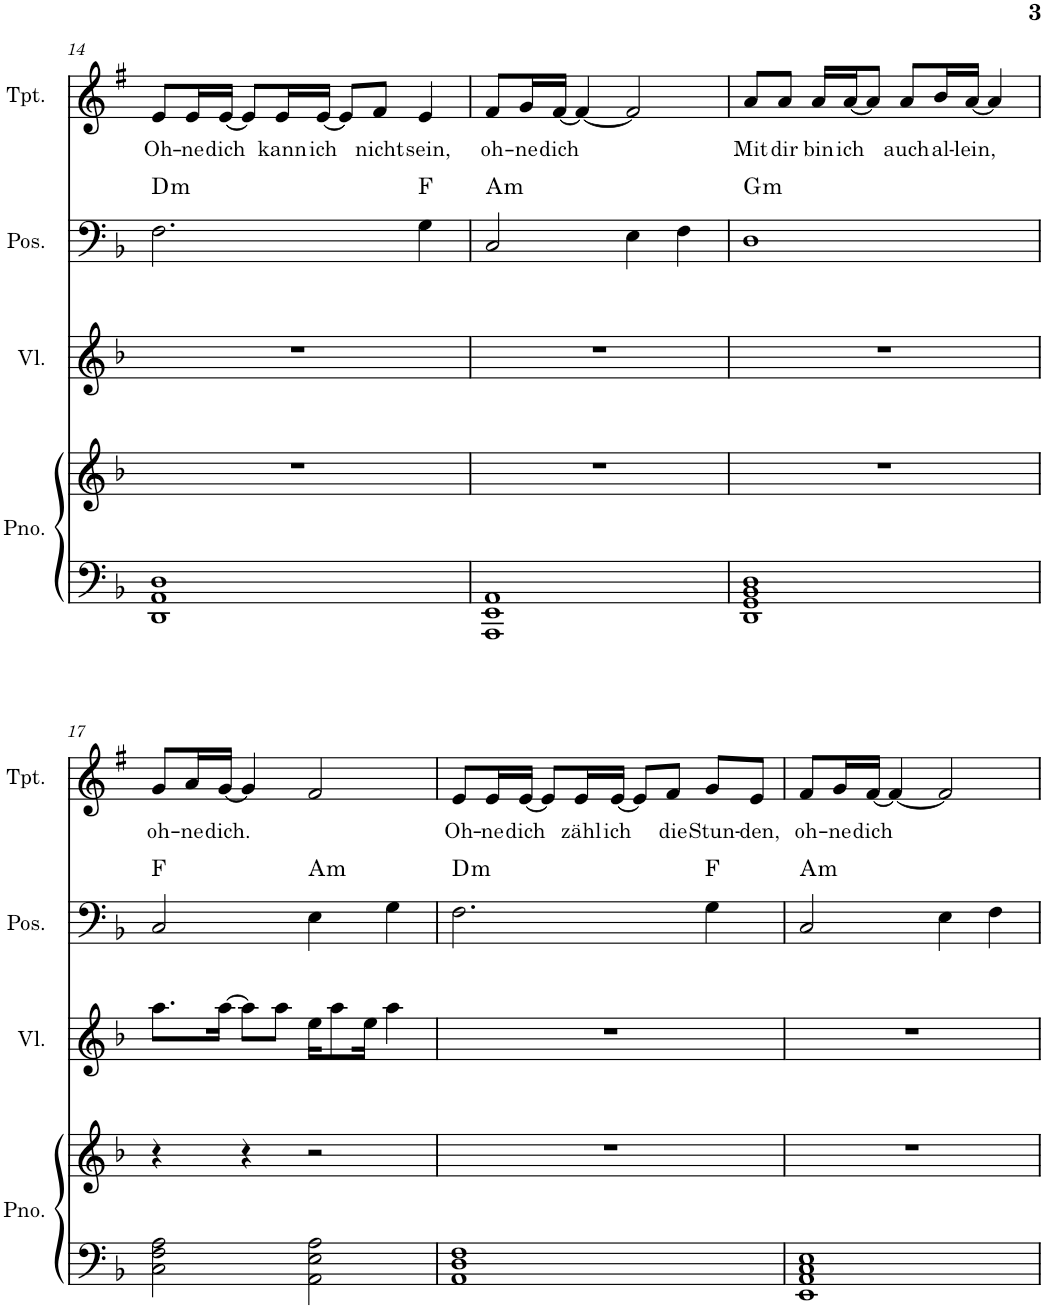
**kern	**kern	**kern	**kern	**harte	**kern	**text
*part4	*part4	*part3	*part2	*part2	*part1	*part1
*staff5	*staff4	*staff3	*staff2	*	*staff1	*staff1
*I"Piano	*	*I"Violine	*I"Posaune	*	*I"Trompete	*
*I'Pno.	*	*I'Vl.	*I'Pos.	*	*I'Tpt.	*
!!LO:PB:g=z
*clefF4	*clefG2	*clefG2	*clefF4	*	*clefG2	*
*	*	*	*	*	*Trd1c2	*
*k[b-]	*k[b-]	*k[b-]	*k[b-]	*	*k[f#]	*
*M4/4	*M4/4	*M4/4	*M4/4	*	*M4/4	*
=14	=14	=14	=14	=14	=14	=14
!	!	!	!	!LO:H:kt=m	!	!LO:LY:b
1DD 1AA 1D	1r	1r	2.F\	D:min	8e/L	Oh-
!	!	!	!	!	!	!LO:LY:b
.	.	.	.	.	16e/L	-ne
!	!	!	!	!	!	!LO:LY:b
.	.	.	.	.	[16e/JJ	dich
.	.	.	.	.	8e/L]	.
!	!	!	!	!	!	!LO:LY:b
.	.	.	.	.	16e/L	kann
!	!	!	!	!	!	!LO:LY:b
.	.	.	.	.	[16e/JJ	ich
.	.	.	.	.	8e/L]	.
!	!	!	!	!	!	!LO:LY:b
.	.	.	.	.	8f#/J	nicht
!	!	!	!	!	!	!LO:LY:b
.	.	.	4G\	F:maj	4e/	sein,
=15	=15	=15	=15	=15	=15	=15
!	!	!	!	!LO:H:kt=m	!	!LO:LY:b
1AAA 1EE 1AA	1r	1r	2C/	A:min	8f#/L	oh-
!	!	!	!	!	!	!LO:LY:b
.	.	.	.	.	16g/L	-ne
!	!	!	!	!	!	!LO:LY:b
.	.	.	.	.	[16f#/JJ	dich
.	.	.	.	.	4f#/_	.
.	.	.	4E\	.	2f#/]	.
.	.	.	4F\	.	.	.
=16	=16	=16	=16	=16	=16	=16
!	!	!	!	!LO:H:kt=m	!	!LO:LY:b
1DD 1GG 1BB- 1D	1r	1r	1D	G:min	8a/L	Mit
!	!	!	!	!	!	!LO:LY:b
.	.	.	.	.	8a/J	dir
!	!	!	!	!	!	!LO:LY:b
.	.	.	.	.	16a/LL	bin
!	!	!	!	!	!	!LO:LY:b
.	.	.	.	.	[16a/J	ich
.	.	.	.	.	8a/J]	.
!	!	!	!	!	!	!LO:LY:b
.	.	.	.	.	8a/L	auch
!	!	!	!	!	!	!LO:LY:b
.	.	.	.	.	16b/L	al-
!	!	!	!	!	!	!LO:LY:b
.	.	.	.	.	[16a/JJ	-lein,
.	.	.	.	.	4a/]	.
!!LO:LB:g=z
=17	=17	=17	=17	=17	=17	=17
!	!	!	!	!	!	!LO:LY:b
2C\ 2F\ 2A\	4r	8.aa\L	2C/	F:maj	8g/L	oh-
!	!	!	!	!	!	!LO:LY:b
.	.	.	.	.	16a/L	-ne
!	!	!	!	!	!	!LO:LY:b
.	.	[16aa\Jk	.	.	[16g/JJ	dich.
.	4r	8aa\L]	.	.	4g/]	.
.	.	8aa\J	.	.	.	.
!	!	!	!	!LO:H:kt=m	!	!
2AA\ 2E\ 2A\	2r	16ee\KL	4E\	A:min	2f#/	.
.	.	8aa\	.	.	.	.
.	.	16ee\Jk	.	.	.	.
.	.	4aa\	4G\	.	.	.
=18	=18	=18	=18	=18	=18	=18
!	!	!	!	!LO:H:kt=m	!	!LO:LY:b
1AA 1D 1F	1r	1r	2.F\	D:min	8e/L	Oh-
!	!	!	!	!	!	!LO:LY:b
.	.	.	.	.	16e/L	-ne
!	!	!	!	!	!	!LO:LY:b
.	.	.	.	.	[16e/JJ	dich
.	.	.	.	.	8e/L]	.
!	!	!	!	!	!	!LO:LY:b
.	.	.	.	.	16e/L	zähl
!	!	!	!	!	!	!LO:LY:b
.	.	.	.	.	[16e/JJ	ich
.	.	.	.	.	8e/L]	.
!	!	!	!	!	!	!LO:LY:b
.	.	.	.	.	8f#/J	die
!	!	!	!	!	!	!LO:LY:b
.	.	.	4G\	F:maj	8g/L	Stun-
!	!	!	!	!	!	!LO:LY:b
.	.	.	.	.	8e/J	-den,
=19	=19	=19	=19	=19	=19	=19
!	!	!	!	!LO:H:kt=m	!	!LO:LY:b
1EE 1AA 1C 1E	1r	1r	2C/	A:min	8f#/L	oh-
!	!	!	!	!	!	!LO:LY:b
.	.	.	.	.	16g/L	-ne
!	!	!	!	!	!	!LO:LY:b
.	.	.	.	.	[16f#/JJ	dich
.	.	.	.	.	4f#/_	.
.	.	.	4E\	.	2f#/]	.
.	.	.	4F\	.	.	.
=	=	=	=	=	=	=
*-	*-	*-	*-	*-	*-	*-
